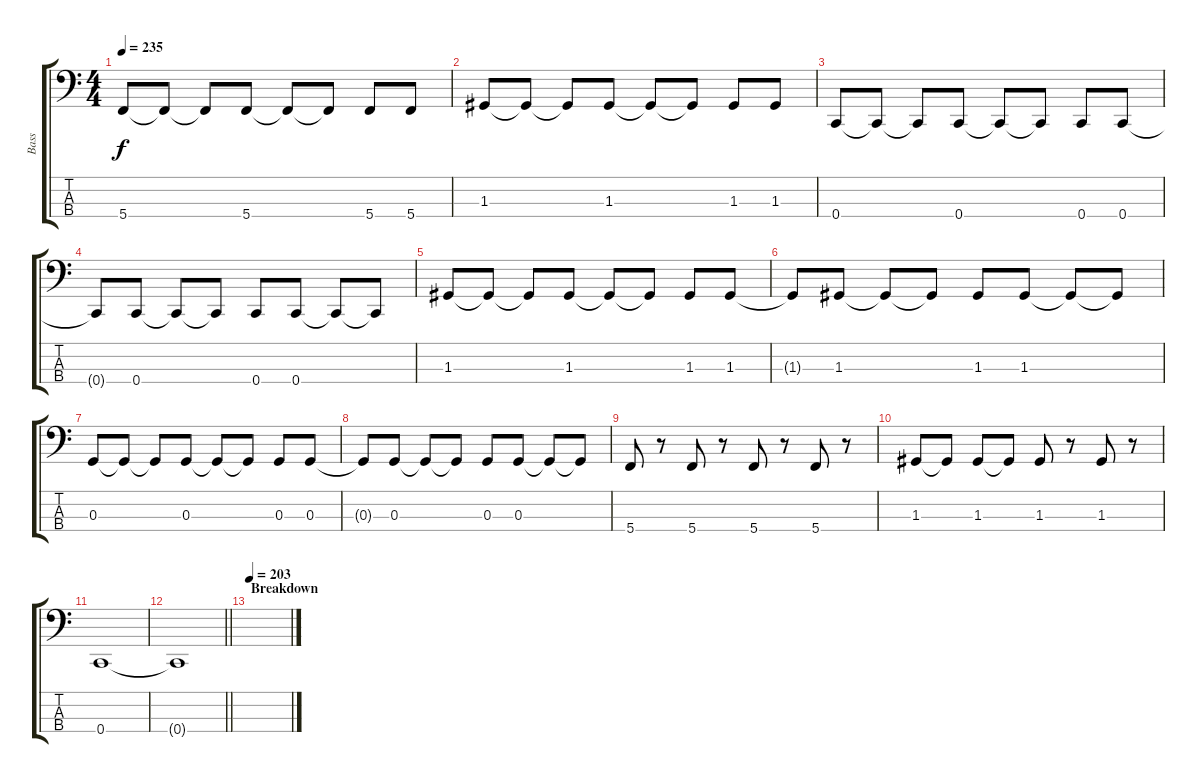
\track ("Bass" "Bass") {instrument electricbassfinger}
\staff {score tabs}
\tuning (F2 C2 G1 C1) {hide}
\ts (4 4)
\tempo 235
\clef f4
\ks c
5.4.8{dy f} 5.4{t}.8 5.4{t}.8 5.4.8 5.4{t}.8 5.4{t}.8 5.4.8 5.4.8 |
1.3.8 1.3{t}.8 1.3{t}.8 1.3.8 1.3{t}.8 1.3{t}.8 1.3.8 1.3.8 |
0.4.8 0.4{t}.8 0.4{t}.8 0.4.8 0.4{t}.8 0.4{t}.8 0.4.8 0.4.8 |
0.4{t}.8 0.4.8 0.4{t}.8 0.4{t}.8 0.4.8 0.4.8 0.4{t}.8 0.4{t}.8 |
1.3.8 1.3{t}.8 1.3{t}.8 1.3.8 1.3{t}.8 1.3{t}.8 1.3.8 1.3.8 |
1.3{t}.8 1.3.8 1.3{t}.8 1.3{t}.8 1.3.8 1.3.8 1.3{t}.8 1.3{t}.8 |
0.3.8 0.3{t}.8 0.3{t}.8 0.3.8 0.3{t}.8 0.3{t}.8 0.3.8 0.3.8 |
0.3{t}.8 0.3.8 0.3{t}.8 0.3{t}.8 0.3.8 0.3.8 0.3{t}.8 0.3{t}.8 |
5.4.8 r.8 5.4.8 r.8 5.4.8 r.8 5.4.8 r.8 |
1.3.8 1.3{t}.8 1.3.8 1.3{t}.8 1.3.8 r.8 1.3.8 r.8 |
0.4.1 |
\barLineRight lightlight
0.4{t}.1 |
\section ("" "Breakdown")
\tempo 203
